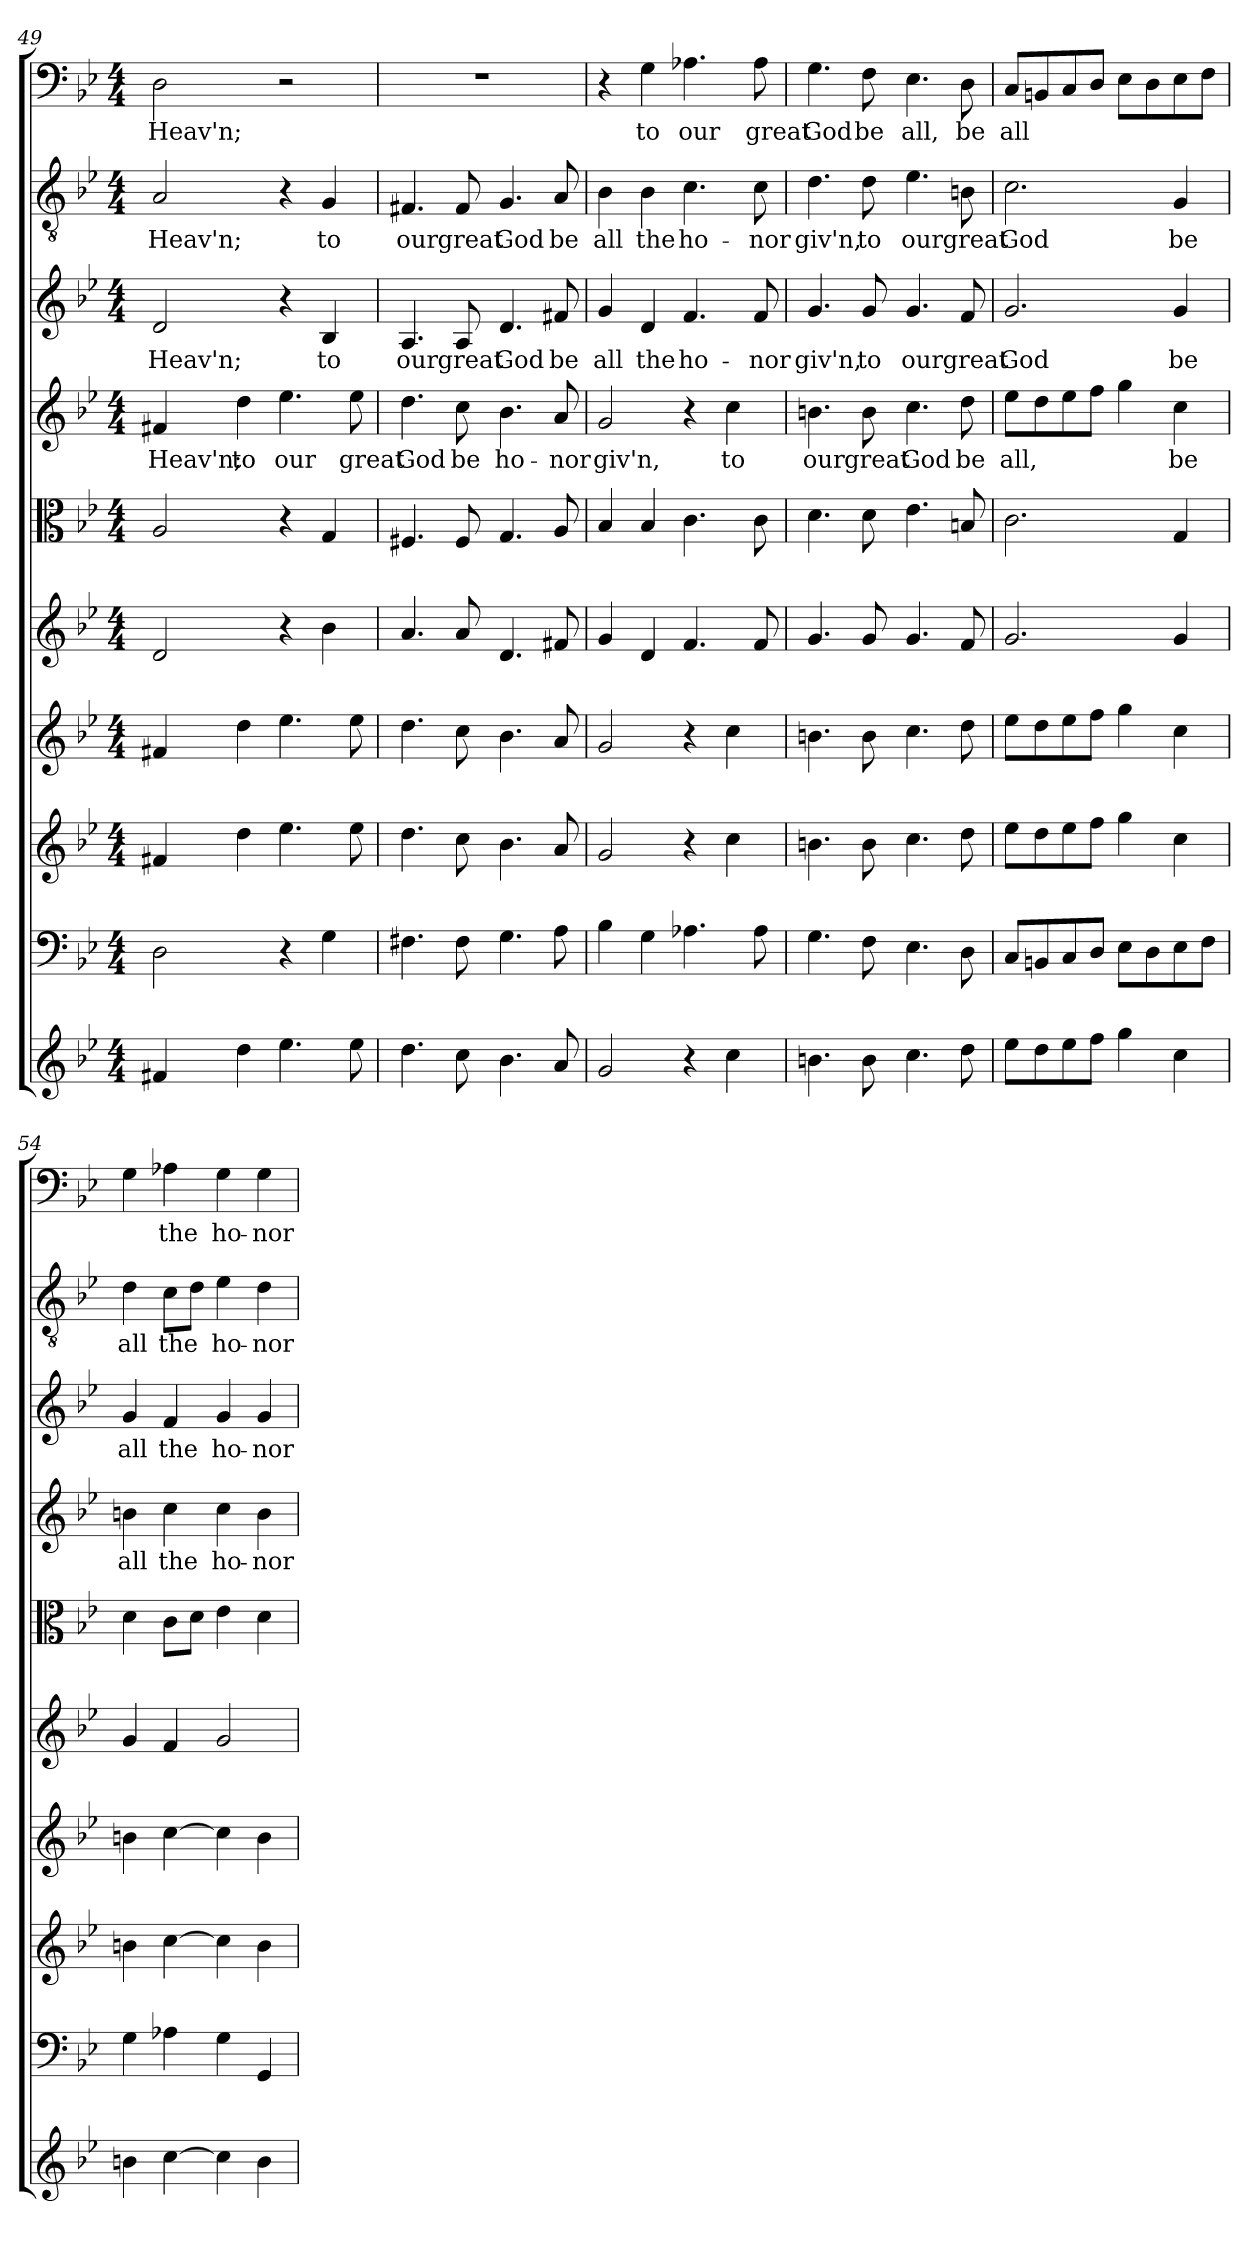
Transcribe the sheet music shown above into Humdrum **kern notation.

**kern	**kern	**kern	**kern	**kern	**kern	**kern	**text	**kern	**text	**kern	**text	**kern	**text
*part10	*part9	*part8	*part7	*part6	*part5	*part4	*part4	*part3	*part3	*part2	*part2	*part1	*part1
*staff10	*staff9	*staff8	*staff7	*staff6	*staff5	*staff4	*staff4	*staff3	*staff3	*staff2	*staff2	*staff1	*staff1
*clefG2	*clefF4	*clefG2	*clefG2	*clefG2	*clefC3	*clefG2	*	*clefG2	*	*clefGv2	*	*clefF4	*
*k[b-e-]	*k[b-e-]	*k[b-e-]	*k[b-e-]	*k[b-e-]	*k[b-e-]	*k[b-e-]	*	*k[b-e-]	*	*k[b-e-]	*	*k[b-e-]	*
*g:	*g:	*g:	*g:	*g:	*g:	*g:	*	*g:	*	*g:	*	*g:	*
*M4/4	*M4/4	*M4/4	*M4/4	*M4/4	*M4/4	*M4/4	*	*M4/4	*	*M4/4	*	*M4/4	*
=49	=49	=49	=49	=49	=49	=49	=49	=49	=49	=49	=49	=49	=49
4f#X/	2D\	4f#X/	4f#X/	2d/	2A/	4f#X/	Heav'n;	2d/	Heav'n;	2A/	Heav'n;	2D\	Heav'n;
4dd\	.	4dd\	4dd\	.	.	4dd\	to	.	.	.	.	.	.
4.ee-\	4r	4.ee-\	4.ee-\	4r	4r	4.ee-\	our	4r	.	4r	.	2r	.
.	4G\	.	.	4b-\	4G/	.	.	4B-/	to	4G/	to	.	.
8ee-\	.	8ee-\	8ee-\	.	.	8ee-\	great	.	.	.	.	.	.
=50	=50	=50	=50	=50	=50	=50	=50	=50	=50	=50	=50	=50	=50
4.dd\	4.F#X\	4.dd\	4.dd\	4.a/	4.F#X/	4.dd\	God	4.A/	our	4.F#X/	our	1r	.
8cc\	8F#\	8cc\	8cc\	8a/	8F#/	8cc\	be	8A/	great	8F#/	great	.	.
4.b-\	4.G\	4.b-\	4.b-\	4.d/	4.G/	4.b-\	ho-	4.d/	God	4.G/	God	.	.
8a/	8A\	8a/	8a/	8f#X/	8A/	8a/	-nor	8f#X/	be	8A/	be	.	.
=51	=51	=51	=51	=51	=51	=51	=51	=51	=51	=51	=51	=51	=51
2g/	4B-\	2g/	2g/	4g/	4B-/	2g/	giv'n,	4g/	all	4B-\	all	4r	.
.	4G\	.	.	4d/	4B-/	.	.	4d/	the	4B-\	the	4G\	to
4r	4.A-X\	4r	4r	4.f/	4.c\	4r	.	4.f/	ho-	4.c\	ho-	4.A-X\	our
4cc\	.	4cc\	4cc\	.	.	4cc\	to	.	.	.	.	.	.
.	8A-\	.	.	8f/	8c\	.	.	8f/	-nor	8c\	-nor	8A-\	great
=52	=52	=52	=52	=52	=52	=52	=52	=52	=52	=52	=52	=52	=52
4.bn\	4.G\	4.bn\	4.bn\	4.g/	4.d\	4.bn\	our	4.g/	giv'n,	4.d\	giv'n,	4.G\	God
8b\	8F\	8b\	8b\	8g/	8d\	8b\	great	8g/	to	8d\	to	8F\	be
4.cc\	4.E-\	4.cc\	4.cc\	4.g/	4.e-\	4.cc\	God	4.g/	our	4.e-\	our	4.E-\	all,
8dd\	8D\	8dd\	8dd\	8f/	8Bn/	8dd\	be	8f/	great	8Bn\	great	8D\	be
=53	=53	=53	=53	=53	=53	=53	=53	=53	=53	=53	=53	=53	=53
8ee-\L	8C/L	8ee-\L	8ee-\L	2.g/	2.c\	8ee-\L	all,	2.g/	God	2.c\	God	8C/L	all
8dd\	8BBn/	8dd\	8dd\	.	.	8dd\	.	.	.	.	.	8BBn/	.
8ee-\	8C/	8ee-\	8ee-\	.	.	8ee-\	.	.	.	.	.	8C/	.
8ff\J	8D/J	8ff\J	8ff\J	.	.	8ff\J	.	.	.	.	.	8D/J	.
4gg\	8E-\L	4gg\	4gg\	.	.	4gg\	.	.	.	.	.	8E-\L	.
.	8D\	.	.	.	.	.	.	.	.	.	.	8D\	.
4cc\	8E-\	4cc\	4cc\	4g/	4G/	4cc\	be	4g/	be	4G/	be	8E-\	.
.	8F\J	.	.	.	.	.	.	.	.	.	.	8F\J	.
=54	=54	=54	=54	=54	=54	=54	=54	=54	=54	=54	=54	=54	=54
4bn\	4G\	4bn\	4bn\	4g/	4d\	4bn\	all	4g/	all	4d\	all	4G\	.
[4cc\	4A-X\	[4cc\	[4cc\	4f/	8c\L	4cc\	the	4f/	the	8c\L	the	4A-X\	the
.	.	.	.	.	8d\J	.	.	.	.	8d\J	.	.	.
4cc\]	4G\	4cc\]	4cc\]	2g/	4e-\	4cc\	ho-	4g/	ho-	4e-\	ho-	4G\	ho-
4b\	4GG/	4b\	4b\	.	4d\	4b\	-nor	4g/	-nor	4d\	-nor	4G\	-nor
=	=	=	=	=	=	=	=	=	=	=	=	=	=
*-	*-	*-	*-	*-	*-	*-	*-	*-	*-	*-	*-	*-	*-
